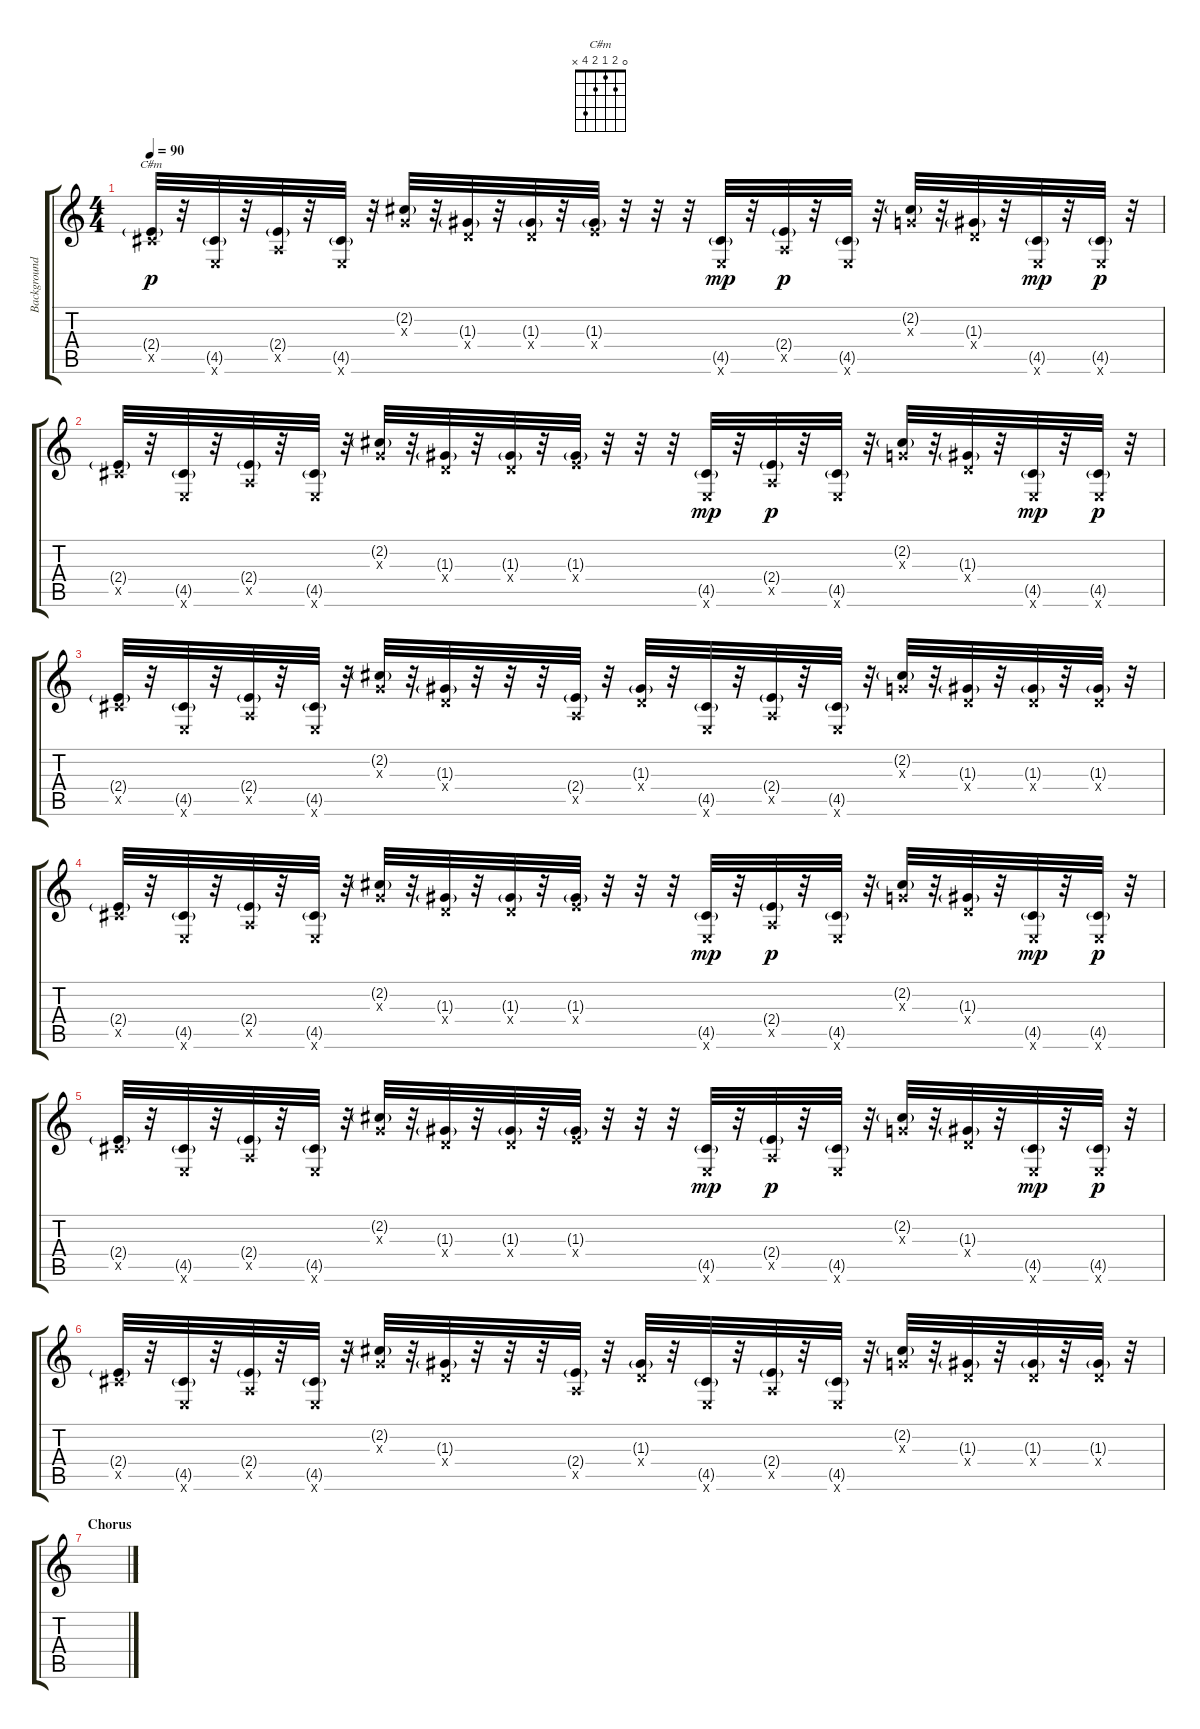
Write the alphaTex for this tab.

\track ("Background Picking" "Background") {instrument guitarharmonics}
\staff {score tabs}
\tuning (E4 B3 G3 D3 A2 E2) {hide}
\chord ("C#m" 0 2 1 2 4 x)
\ts (4 4)
\tempo 90
\clef g2
\ks c
(2.4{g} 4.5{x}).32{ch "C#m" dy p} r.32 (4.5{g} 0.6{x}).32 r.32 (2.4{g} 0.5{x}).32 r.32 (4.5{g} 0.6{x}).32 r.32 (2.2{g} 0.3{x}).32 r.32 (1.3{g} 0.4{x}).32 r.32 (1.3{g} 0.4{x}).32 r.32 (1.3{g} 2.4{x}).32 r.32 r.32 r.32 (4.5{g} 0.6{x}).32{dy mp} r.32 (2.4{g} 0.5{x}).32{dy p} r.32 (4.5{g} 0.6{x}).32 r.32 (2.2{g} 0.3{x}).32 r.32 (1.3{g} 0.4{x}).32 r.32 (4.5{g} 0.6{x}).32{dy mp} r.32 (4.5{g} 0.6{x}).32{dy p} r.32 |
(2.4{g} 4.5{x}).32{volume 10} r.32 (4.5{g} 0.6{x}).32 r.32 (2.4{g} 0.5{x}).32 r.32 (4.5{g} 0.6{x}).32 r.32 (2.2{g} 0.3{x}).32 r.32 (1.3{g} 0.4{x}).32 r.32 (1.3{g} 0.4{x}).32 r.32 (1.3{g} 2.4{x}).32 r.32 r.32 r.32 (4.5{g} 0.6{x}).32{dy mp} r.32 (2.4{g} 0.5{x}).32{dy p} r.32 (4.5{g} 0.6{x}).32 r.32 (2.2{g} 0.3{x}).32 r.32 (1.3{g} 0.4{x}).32 r.32 (4.5{g} 0.6{x}).32{dy mp} r.32 (4.5{g} 0.6{x}).32{dy p} r.32 |
(2.4{g} 4.5{x}).32 r.32 (4.5{g} 0.6{x}).32 r.32 (2.4{g} 0.5{x}).32 r.32 (4.5{g} 0.6{x}).32 r.32 (2.2{g} 0.3{x}).32 r.32 (1.3{g} 0.4{x}).32 r.32 r.32 r.32 (2.4{g} 0.5{x}).32 r.32 (1.3{g} 0.4{x}).32 r.32 (4.5{g} 0.6{x}).32 r.32 (2.4{g} 0.5{x}).32 r.32 (4.5{g} 0.6{x}).32 r.32 (2.2{g} 0.3{x}).32 r.32 (1.3{g} 0.4{x}).32 r.32 (1.3{g} 0.4{x}).32 r.32 (1.3{g} 0.4{x}).32 r.32 |
(2.4{g} 4.5{x}).32 r.32 (4.5{g} 0.6{x}).32 r.32 (2.4{g} 0.5{x}).32 r.32 (4.5{g} 0.6{x}).32 r.32 (2.2{g} 0.3{x}).32 r.32 (1.3{g} 0.4{x}).32 r.32 (1.3{g} 0.4{x}).32 r.32 (1.3{g} 2.4{x}).32 r.32 r.32 r.32 (4.5{g} 0.6{x}).32{dy mp} r.32 (2.4{g} 0.5{x}).32{dy p} r.32 (4.5{g} 0.6{x}).32 r.32 (2.2{g} 0.3{x}).32 r.32 (1.3{g} 0.4{x}).32 r.32 (4.5{g} 0.6{x}).32{dy mp} r.32 (4.5{g} 0.6{x}).32{dy p} r.32 |
(2.4{g} 4.5{x}).32{volume 10} r.32 (4.5{g} 0.6{x}).32 r.32 (2.4{g} 0.5{x}).32 r.32 (4.5{g} 0.6{x}).32 r.32 (2.2{g} 0.3{x}).32 r.32 (1.3{g} 0.4{x}).32 r.32 (1.3{g} 0.4{x}).32 r.32 (1.3{g} 2.4{x}).32 r.32 r.32 r.32 (4.5{g} 0.6{x}).32{dy mp} r.32 (2.4{g} 0.5{x}).32{dy p} r.32 (4.5{g} 0.6{x}).32 r.32 (2.2{g} 0.3{x}).32 r.32 (1.3{g} 0.4{x}).32 r.32 (4.5{g} 0.6{x}).32{dy mp} r.32 (4.5{g} 0.6{x}).32{dy p} r.32 |
(2.4{g} 4.5{x}).32 r.32 (4.5{g} 0.6{x}).32 r.32 (2.4{g} 0.5{x}).32 r.32 (4.5{g} 0.6{x}).32 r.32 (2.2{g} 0.3{x}).32 r.32 (1.3{g} 0.4{x}).32 r.32 r.32 r.32 (2.4{g} 0.5{x}).32 r.32 (1.3{g} 0.4{x}).32 r.32 (4.5{g} 0.6{x}).32 r.32 (2.4{g} 0.5{x}).32 r.32 (4.5{g} 0.6{x}).32 r.32 (2.2{g} 0.3{x}).32 r.32 (1.3{g} 0.4{x}).32 r.32 (1.3{g} 0.4{x}).32 r.32 (1.3{g} 0.4{x}).32 r.32 |
\section ("" "Chorus")
